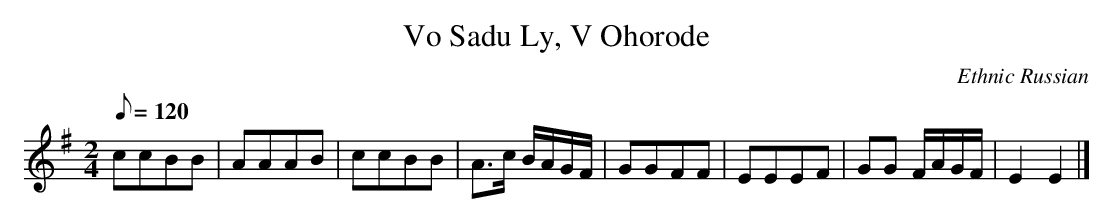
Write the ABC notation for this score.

X:1
T:Vo Sadu Ly, V Ohorode
O:Ethnic Russian
M:2/4
L:1/8
Q:120
K:Em
ccBB | AAAB | ccBB | A>c B/2A/2G/2F/2 | \
GGFF | EEEF | GG F/2A/2G/2F/2 | E2 E2 |]
